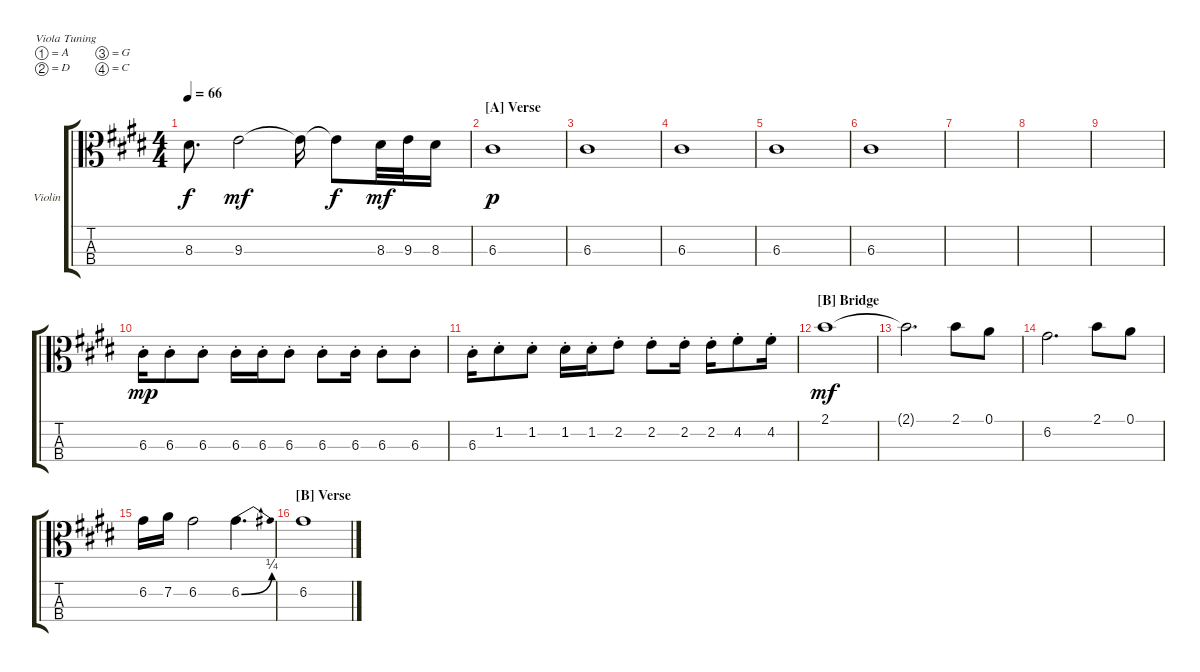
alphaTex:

\defaultSystemsLayout 4
\bracketExtendMode groupsimilarinstruments
\firstSystemTrackNameOrientation horizontal
\otherSystemsTrackNameOrientation horizontal
\track ("Violin" "Violin") {instrument viola}
\staff {score tabs}
\tuning (A4 D4 G3 C3)
\ts (4 4)
\tempo 66
\clef c3
\ks c#minor
8.3.8{d dy f} 9.3.2{dy mf} 9.3{t}.16 9.3{t}.8{dy f} 8.3.32{dy mf} 9.3.32 8.3.16 |
\section ("A" "Verse")
6.3.1{dy p} |
6.3.1 |
6.3.1 |
6.3.1 |
6.3.1 |
|
|
|
6.3{st}.16{dy mp} 6.3{st}.8 6.3{st}.8 6.3{st}.16 6.3{st}.16 6.3{st}.8 6.3{st}.8 6.3{st}.16 6.3{st}.8 6.3{st}.8 |
6.3{st}.16 1.2{st}.8 1.2{st}.8 1.2{st}.16 1.2{st}.16 2.2{st}.8 2.2{st}.8 2.2{st}.16 2.2{st}.16 4.2{st}.8 4.2{st}.16 |
\section ("B" "Bridge")
2.1.1{dy mf} |
2.1{t}.2{d} 2.1.8 0.1.8 |
6.2.2{d} 2.1.8 0.1.8 |
6.2.16 7.2.16 6.2.2 6.2{be (bend 0 0 30.599999999999998 1)}.4{d} |
\section ("B" "Verse")
6.2.1
